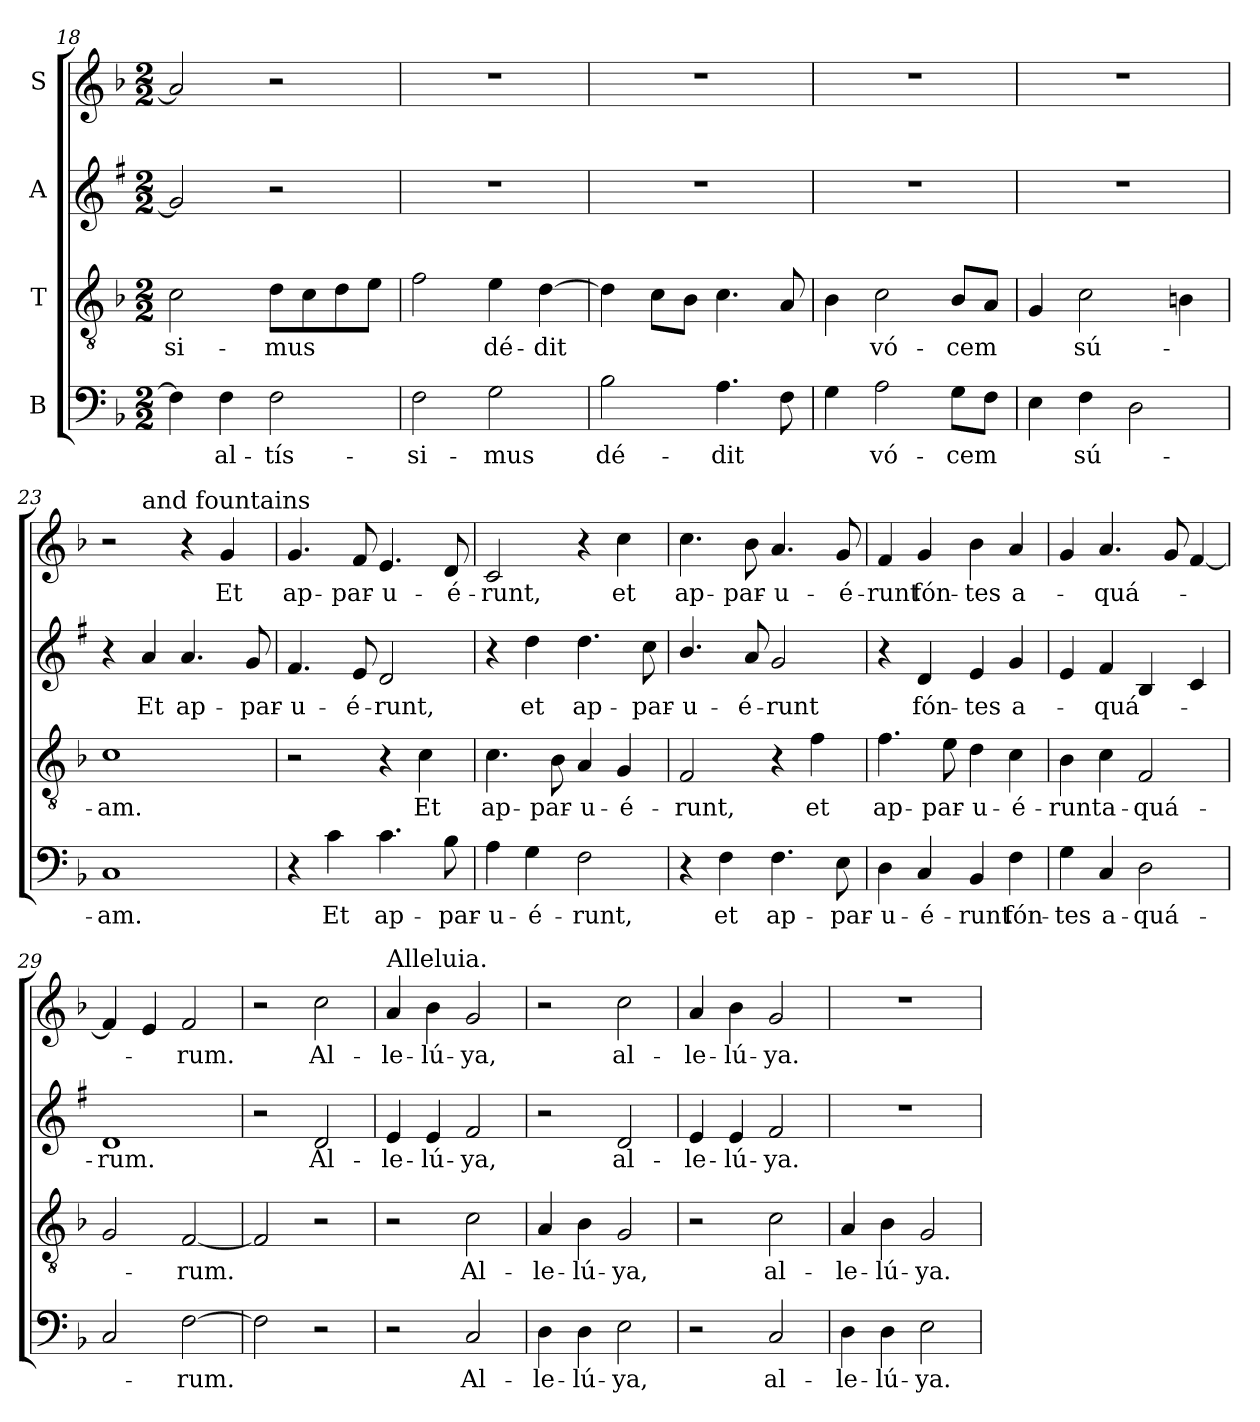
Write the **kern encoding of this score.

**kern	**text	**kern	**text	**kern	**text	**kern	**text
*part4	*part4	*part3	*part3	*part2	*part2	*part1	*part1
*staff4	*staff4	*staff3	*staff3	*staff2	*staff2	*staff1	*staff1
*I"B	*	*I"T	*	*I"A	*	*I"S	*
*clefF4	*	*clefGv2	*	*clefG2	*	*clefG2	*
*	*	*	*	*ITrd1c2	*	*	*
*k[b-]	*	*k[b-]	*	*k[b-]	*	*k[b-]	*
*F:	*	*F:	*	*F:	*	*F:	*
*M2/2	*	*M2/2	*	*M2/2	*	*M2/2	*
=18	=18	=18	=18	=18	=18	=18	=18
!	!	!	!LO:LY:b	!	!	!	!
4F\]	.	2c\	-si-	2f/]	.	2a/]	.
!	!LO:LY:b	!	!	!	!	!	!
4F\	al-	.	.	.	.	.	.
!	!LO:LY:b	!	!LO:LY:b	!	!	!	!
2F\	-tís-	8d\L	-mus	2r	.	2r	.
.	.	8c\	.	.	.	.	.
.	.	8d\	.	.	.	.	.
.	.	8e\J	.	.	.	.	.
!!LO:LB:g=z
=19	=19	=19	=19	=19	=19	=19	=19
!	!LO:LY:b	!	!	!	!	!	!
2F\	-si-	2f\	.	1r	.	1r	.
!	!LO:LY:b	!	!LO:LY:b	!	!	!	!
2G\	-mus	4e\	dé-	.	.	.	.
!	!	!	!LO:LY:b	!	!	!	!
.	.	[4d\	-dit	.	.	.	.
=20	=20	=20	=20	=20	=20	=20	=20
!	!LO:LY:b	!	!	!	!	!	!
2B-\	dé-	4d\]	.	1r	.	1r	.
.	.	8c\L	.	.	.	.	.
.	.	8B-\J	.	.	.	.	.
!	!LO:LY:b	!	!	!	!	!	!
4.A\	-dit	4.c\	.	.	.	.	.
8F\	.	8A/	.	.	.	.	.
=21	=21	=21	=21	=21	=21	=21	=21
4G\	.	4B-\	.	1r	.	1r	.
!	!LO:LY:b	!	!LO:LY:b	!	!	!	!
2A\	vó-	2c\	vó-	.	.	.	.
!	!LO:LY:b	!	!LO:LY:b	!	!	!	!
8G\L	-cem	8B-/L	-cem	.	.	.	.
8F\J	.	8A/J	.	.	.	.	.
=22	=22	=22	=22	=22	=22	=22	=22
4E\	.	4G/	.	1r	.	1r	.
!	!LO:LY:b	!	!LO:LY:b	!	!	!	!
4F\	sú-	2c\	sú-	.	.	.	.
2D\	.	.	.	.	.	.	.
.	.	4B\	.	.	.	.	.
=23	=23	=23	=23	=23	=23	=23	=23
!	!LO:LY:b	!	!LO:LY:b	!	!	!	!
*	*	*	*	*	*	*^	*
1C	-am.	1c	-am.	4r	.	2r	4ryy	.
!	!	!	!	!	!	!	!LO:TX:a:t=and fountains	!
!	!	!	!	!	!LO:LY:b	!	!	!
.	.	.	.	4g/	Et	.	2.ryy	.
!	!	!	!	!	!LO:LY:b	!	!	!
.	.	.	.	4.g/	ap-	4r	.	.
!	!	!	!	!	!	!	!	!LO:LY:b
.	.	.	.	.	.	4g/	.	Et
!	!	!	!	!	!LO:LY:b	!	!	!
.	.	.	.	8f/	-par-	.	.	.
=24	=24	=24	=24	=24	=24	=24	=24	=24
!	!	!	!	!	!	!LO:TX:a:t=of water appeared.	!	!
!	!	!	!	!	!LO:LY:b	!	!	!LO:LY:b
*	*	*	*	*	*	*v	*v	*
4r	.	2r	.	4.e/	-u-	4.g/	ap-
!	!LO:LY:b	!	!	!	!	!	!
4c\	Et	.	.	.	.	.	.
!	!	!	!	!	!LO:LY:b	!	!LO:LY:b
.	.	.	.	8d/	-é-	8f/	-par-
!	!LO:LY:b	!	!	!	!LO:LY:b	!	!LO:LY:b
4.c\	ap-	4r	.	2c/	-runt,	4.e/	-u-
!	!	!	!LO:LY:b	!	!	!	!
.	.	4c\	Et	.	.	.	.
!	!LO:LY:b	!	!	!	!	!	!LO:LY:b
8B-\	-par-	.	.	.	.	8d/	-é-
!!LO:PB:g=z
=25	=25	=25	=25	=25	=25	=25	=25
!	!LO:LY:b	!	!LO:LY:b	!	!	!	!LO:LY:b
4A\	-u-	4.c\	ap-	4r	.	2c/	-runt,
!	!LO:LY:b	!	!	!	!LO:LY:b	!	!
4G\	-é-	.	.	4cc\	et	.	.
!	!	!	!LO:LY:b	!	!	!	!
.	.	8B-\	-par-	.	.	.	.
!	!LO:LY:b	!	!LO:LY:b	!	!LO:LY:b	!	!
2F\	-runt,	4A/	-u-	4.cc\	ap-	4r	.
!	!	!	!LO:LY:b	!	!	!	!LO:LY:b
.	.	4G/	-é-	.	.	4cc\	et
!	!	!	!	!	!LO:LY:b	!	!
.	.	.	.	8b-\	-par-	.	.
=26	=26	=26	=26	=26	=26	=26	=26
!	!	!	!LO:LY:b	!	!LO:LY:b	!	!LO:LY:b
4r	.	2F/	-runt,	4.a/	-u-	4.cc\	ap-
!	!LO:LY:b	!	!	!	!	!	!
4F\	et	.	.	.	.	.	.
!	!	!	!	!	!LO:LY:b	!	!LO:LY:b
.	.	.	.	8g/	-é-	8b-\	-par-
!	!LO:LY:b	!	!	!	!LO:LY:b	!	!LO:LY:b
4.F\	ap-	4r	.	2f/	-runt	4.a/	-u-
!	!	!	!LO:LY:b	!	!	!	!
.	.	4f\	et	.	.	.	.
!	!LO:LY:b	!	!	!	!	!	!LO:LY:b
8E\	-par-	.	.	.	.	8g/	-é-
=27	=27	=27	=27	=27	=27	=27	=27
!	!LO:LY:b	!	!LO:LY:b	!	!	!	!LO:LY:b
4D\	-u-	4.f\	ap-	4r	.	4f/	-runt
!	!LO:LY:b	!	!	!	!LO:LY:b	!	!LO:LY:b
4C/	-é-	.	.	4c/	fón-	4g/	fón-
!	!	!	!LO:LY:b	!	!	!	!
.	.	8e\	-par-	.	.	.	.
!	!LO:LY:b	!	!LO:LY:b	!	!LO:LY:b	!	!LO:LY:b
4BB-/	-runt	4d\	-u-	4d/	-tes	4b-\	-tes
!	!LO:LY:b	!	!LO:LY:b	!	!LO:LY:b	!	!LO:LY:b
4F\	fón-	4c\	-é-	4f/	a-	4a/	a-
=28	=28	=28	=28	=28	=28	=28	=28
!	!LO:LY:b	!	!LO:LY:b	!	!	!	!
4G\	-tes	4B-\	-runt	4d/	.	4g/	.
!	!LO:LY:b	!	!LO:LY:b	!	!LO:LY:b	!	!LO:LY:b
4C/	a-	4c\	a-	4e/	-quá-	4.a/	-quá-
!	!LO:LY:b	!	!LO:LY:b	!	!	!	!
2D\	-quá-	2F/	-quá-	4A/	.	.	.
.	.	.	.	.	.	8g/	.
.	.	.	.	4B-/	.	[4f/	.
=29	=29	=29	=29	=29	=29	=29	=29
!	!	!	!	!	!LO:LY:b	!	!
2C/	.	2G/	.	1c	-rum.	4f/]	.
.	.	.	.	.	.	4e/	.
!	!LO:LY:b	!	!LO:LY:b	!	!	!	!LO:LY:b
[2F\	-rum.	[2F/	-rum.	.	.	2f/	-rum.
=30	=30	=30	=30	=30	=30	=30	=30
2F\]	.	2F/]	.	2r	.	2r	.
!	!	!	!	!	!LO:LY:b	!	!LO:LY:b
2r	.	2r	.	2c/	Al-	2cc\	Al-
!!LO:LB:g=z
=31	=31	=31	=31	=31	=31	=31	=31
!	!	!	!	!	!	!LO:TX:a:t=Alleluia.	!
!	!	!	!	!	!LO:LY:b	!	!LO:LY:b
2r	.	2r	.	4d/	-le-	4a/	-le-
!	!	!	!	!	!LO:LY:b	!	!LO:LY:b
.	.	.	.	4d/	-lú-	4b-\	-lú-
!	!LO:LY:b	!	!LO:LY:b	!	!LO:LY:b	!	!LO:LY:b
2C/	Al-	2c\	Al-	2e/	-ya,	2g/	-ya,
=32	=32	=32	=32	=32	=32	=32	=32
!	!LO:LY:b	!	!LO:LY:b	!	!	!	!
4D\	-le-	4A/	-le-	2r	.	2r	.
!	!LO:LY:b	!	!LO:LY:b	!	!	!	!
4D\	-lú-	4B-\	-lú-	.	.	.	.
!	!LO:LY:b	!	!LO:LY:b	!	!LO:LY:b	!	!LO:LY:b
2E\	-ya,	2G/	-ya,	2c/	al-	2cc\	al-
=33	=33	=33	=33	=33	=33	=33	=33
!	!	!	!	!	!LO:LY:b	!	!LO:LY:b
2r	.	2r	.	4d/	-le-	4a/	-le-
!	!	!	!	!	!LO:LY:b	!	!LO:LY:b
.	.	.	.	4d/	-lú-	4b-\	-lú-
!	!LO:LY:b	!	!LO:LY:b	!	!LO:LY:b	!	!LO:LY:b
2C/	al-	2c\	al-	2e/	-ya.	2g/	-ya.
=34	=34	=34	=34	=34	=34	=34	=34
!	!LO:LY:b	!	!LO:LY:b	!	!	!	!
4D\	-le-	4A/	-le-	1r	.	1r	.
!	!LO:LY:b	!	!LO:LY:b	!	!	!	!
4D\	-lú-	4B-\	-lú-	.	.	.	.
!	!LO:LY:b	!	!LO:LY:b	!	!	!	!
2E\	-ya.	2G/	-ya.	.	.	.	.
=	=	=	=	=	=	=	=
*-	*-	*-	*-	*-	*-	*-	*-
